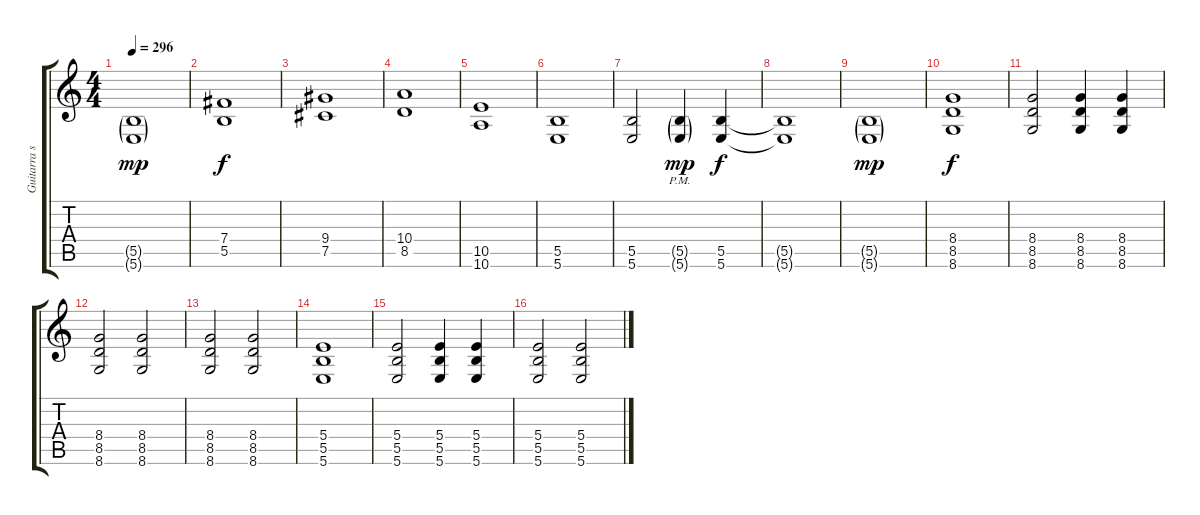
\track ("Guitarra solo" "Guitarra s") {instrument distortionguitar}
\staff {score tabs}
\tuning (Db4 Ab3 E3 B2 Gb2 B1) {hide}
\ts (4 4)
\tempo 296
\clef g2
\ks c
(5.5{g} 5.6{g}).1{dy mp} |
(7.4 5.5).1{dy f} |
(9.4 7.5).1 |
(10.4 8.5).1 |
(10.5 10.6).1 |
(5.5 5.6).1 |
(5.5 5.6).2 (5.5{g pm} 5.6{g pm}).4{dy mp} (5.5 5.6).4{dy f} |
(5.5{t} 5.6{t}).1 |
(5.5{g} 5.6{g}).1{dy mp} |
(8.4 8.5 8.6).1{dy f} |
(8.4 8.5 8.6).2 (8.4 8.5 8.6).4 (8.4 8.5 8.6).4 |
(8.4 8.5 8.6).2 (8.4 8.5 8.6).2 |
(8.4 8.5 8.6).2 (8.4 8.5 8.6).2 |
(5.4 5.5 5.6).1 |
(5.4 5.5 5.6).2 (5.4 5.5 5.6).4 (5.4 5.5 5.6).4 |
(5.4 5.5 5.6).2 (5.4 5.5 5.6).2
